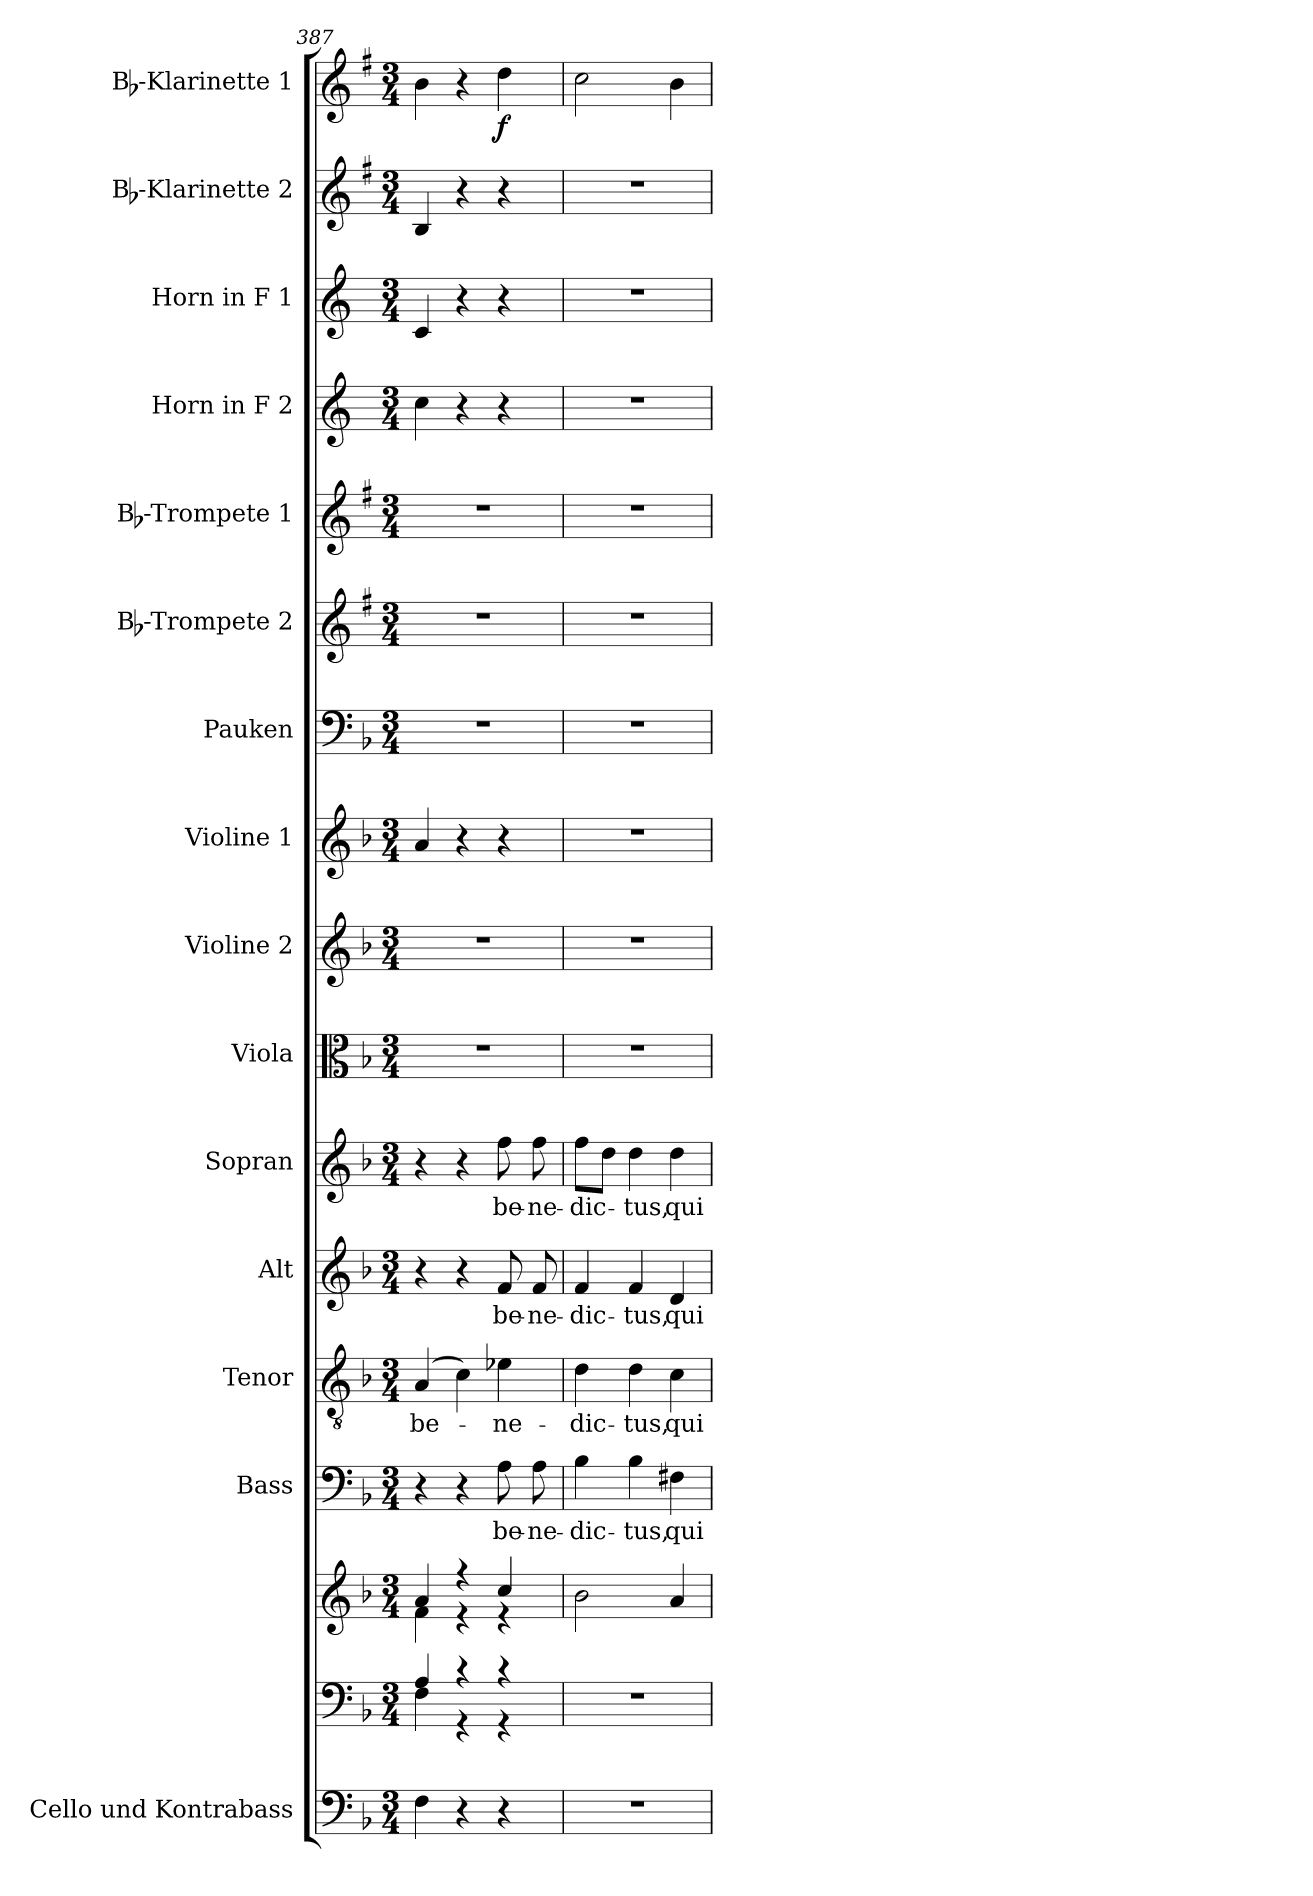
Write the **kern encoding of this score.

**kern	**kern	**kern	**kern	**text	**kern	**text	**kern	**text	**kern	**text	**kern	**kern	**kern	**kern	**kern	**kern	**kern	**kern	**kern	**kern	**dynam
*part16	*part15	*part15	*part14	*part14	*part13	*part13	*part12	*part12	*part11	*part11	*part10	*part9	*part8	*part7	*part6	*part5	*part4	*part3	*part2	*part1	*part1
*staff17	*staff16	*staff15	*staff14	*staff14	*staff13	*staff13	*staff12	*staff12	*staff11	*staff11	*staff10	*staff9	*staff8	*staff7	*staff6	*staff5	*staff4	*staff3	*staff2	*staff1	*staff1
*I"Cello und Kontrabass	*	*	*I"Bass	*	*I"Tenor	*	*I"Alt	*	*I"Sopran	*	*I"Viola	*I"Violine 2	*I"Violine 1	*I"Pauken	*I"Bb-Trompete 2	*I"Bb-Trompete 1	*I"Horn in F 2	*I"Horn in F 1	*I"Bb-Klarinette 2	*I"Bb-Klarinette 1	*
*I'Kb.	*	*	*I'B.	*	*I'T.	*	*I'A.	*	*I'S.	*	*I'Vla.	*I'Vl. 2	*I'Vl. 1	*I'Pk.	*I'Bb Trp. 2	*I'Bb Trp. 1	*	*	*I'Bb Kl. 2	*I'Bb Kl. 1	*
*clefF4	*clefF4	*clefG2	*clefF4	*	*clefGv2	*	*clefG2	*	*clefG2	*	*clefC3	*clefG2	*clefG2	*clefF4	*clefG2	*clefG2	*clefG2	*clefG2	*clefG2	*clefG2	*
*ITrd7c12	*	*	*	*	*	*	*	*	*	*	*	*	*	*	*ITrd1c2	*ITrd1c2	*ITrd4c7	*ITrd4c7	*ITrd1c2	*ITrd1c2	*
*k[b-]	*k[b-]	*k[b-]	*k[b-]	*	*k[b-]	*	*k[b-]	*	*k[b-]	*	*k[b-]	*k[b-]	*k[b-]	*k[b-]	*k[b-]	*k[b-]	*k[b-]	*k[b-]	*k[b-]	*k[b-]	*
*F:	*F:	*F:	*F:	*	*F:	*	*F:	*	*F:	*	*F:	*F:	*F:	*F:	*F:	*F:	*F:	*F:	*F:	*F:	*
*M3/4	*M3/4	*M3/4	*M3/4	*	*M3/4	*	*M3/4	*	*M3/4	*	*M3/4	*M3/4	*M3/4	*M3/4	*M3/4	*M3/4	*M3/4	*M3/4	*M3/4	*M3/4	*
=387	=387	=387	=387	=387	=387	=387	=387	=387	=387	=387	=387	=387	=387	=387	=387	=387	=387	=387	=387	=387	=387
*	*^	*^	*	*	*	*	*	*	*	*	*	*	*	*	*	*	*	*	*	*	*
!	!	!	!	!	!	!	!	!LO:LY:b	!	!	!	!	!	!	!	!	!	!	!	!	!	!	!
4FF\	4A/	4F\	4a!/	4f\	4r	.	(4A/	be-	4r	.	4r	.	2.r	2.r	4a/	2.r	2.r	2.r	4f\	4F/	4A/	4a\	.
4r	4r	4r	4r	4r	4r	.	4c\)	.	4r	.	4r	.	.	.	4r	.	.	.	4r	4r	4r	4r	.
!	!	!	!	!	!	!LO:LY:b	!	!LO:LY:b	!	!LO:LY:b	!	!LO:LY:b	!	!	!	!	!	!	!	!	!	!	!LO:DY:b
4r	4r	4r	4cc/	4re	8A\	be-	4e-X\	-ne-	8f/	be-	8ff\	be-	.	.	4r	.	.	.	4r	4r	4r	4cc\	f
!	!	!	!	!	!	!LO:LY:b	!	!	!	!LO:LY:b	!	!LO:LY:b	!	!	!	!	!	!	!	!	!	!	!
.	.	.	.	.	8A\	-ne-	.	.	8f/	-ne-	8ff\	-ne-	.	.	.	.	.	.	.	.	.	.	.
*	*v	*v	*	*	*	*	*	*	*	*	*	*	*	*	*	*	*	*	*	*	*	*	*
*	*	*v	*v	*	*	*	*	*	*	*	*	*	*	*	*	*	*	*	*	*	*	*
=388	=388	=388	=388	=388	=388	=388	=388	=388	=388	=388	=388	=388	=388	=388	=388	=388	=388	=388	=388	=388	=388
!	!	!	!	!LO:LY:b	!	!LO:LY:b	!	!LO:LY:b	!	!LO:LY:b	!	!	!	!	!	!	!	!	!	!	!
2.r	2.r	2b-\	4B-\	-dic-	4d\	-dic-	4f/	-dic-	8ff\L	-dic-	2.r	2.r	2.r	2.r	2.r	2.r	2.r	2.r	2.r	2b-\	.
.	.	.	.	.	.	.	.	.	8dd\J	.	.	.	.	.	.	.	.	.	.	.	.
!	!	!	!	!LO:LY:b	!	!LO:LY:b	!	!LO:LY:b	!	!LO:LY:b	!	!	!	!	!	!	!	!	!	!	!
.	.	.	4B-\	-tus,	4d\	-tus,	4f/	-tus,	4dd\	-tus,	.	.	.	.	.	.	.	.	.	.	.
!	!	!	!	!LO:LY:b	!	!LO:LY:b	!	!LO:LY:b	!	!LO:LY:b	!	!	!	!	!	!	!	!	!	!	!
.	.	4a/	4F#X\	qui	4c\	qui	4d/	qui	4dd\	qui	.	.	.	.	.	.	.	.	.	4a\	.
=	=	=	=	=	=	=	=	=	=	=	=	=	=	=	=	=	=	=	=	=	=
*-	*-	*-	*-	*-	*-	*-	*-	*-	*-	*-	*-	*-	*-	*-	*-	*-	*-	*-	*-	*-	*-
